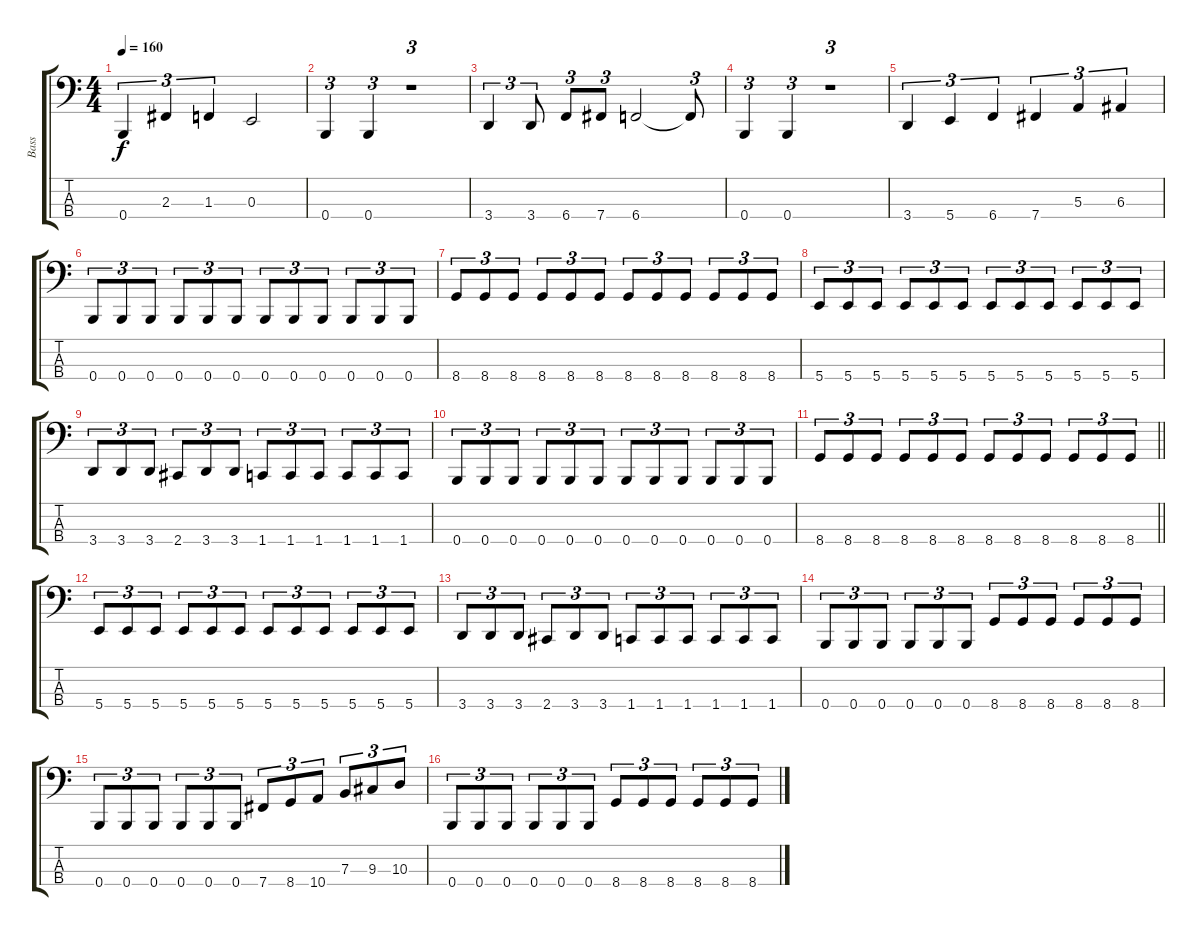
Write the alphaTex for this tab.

\track ("Bass" "Bass") {instrument electricbasspick}
\staff {score tabs}
\tuning (D2 A1 E1 B0) {hide}
\ts (4 4)
\tempo 160
\clef f4
\ks c
0.4.4{tu (3 2) dy f} 2.3.4{tu (3 2)} 1.3.4{tu (3 2)} 0.3.2 |
0.4.4{tu (3 2)} 0.4.4{tu (3 2)} r.1{tu (3 2)} |
3.4.4{tu (3 2)} 3.4.8{tu (3 2)} 6.4.8{tu (3 2)} 7.4.8{tu (3 2)} 6.4.2 6.4{t}.8{tu (3 2)} |
0.4.4{tu (3 2)} 0.4.4{tu (3 2)} r.1{tu (3 2)} |
3.4.4{tu (3 2)} 5.4.4{tu (3 2)} 6.4.4{tu (3 2)} 7.4.4{tu (3 2)} 5.3.4{tu (3 2)} 6.3.4{tu (3 2)} |
0.4.8{tu (3 2)} 0.4.8{tu (3 2)} 0.4.8{tu (3 2)} 0.4.8{tu (3 2)} 0.4.8{tu (3 2)} 0.4.8{tu (3 2)} 0.4.8{tu (3 2)} 0.4.8{tu (3 2)} 0.4.8{tu (3 2)} 0.4.8{tu (3 2)} 0.4.8{tu (3 2)} 0.4.8{tu (3 2)} |
8.4.8{tu (3 2)} 8.4.8{tu (3 2)} 8.4.8{tu (3 2)} 8.4.8{tu (3 2)} 8.4.8{tu (3 2)} 8.4.8{tu (3 2)} 8.4.8{tu (3 2)} 8.4.8{tu (3 2)} 8.4.8{tu (3 2)} 8.4.8{tu (3 2)} 8.4.8{tu (3 2)} 8.4.8{tu (3 2)} |
5.4.8{tu (3 2)} 5.4.8{tu (3 2)} 5.4.8{tu (3 2)} 5.4.8{tu (3 2)} 5.4.8{tu (3 2)} 5.4.8{tu (3 2)} 5.4.8{tu (3 2)} 5.4.8{tu (3 2)} 5.4.8{tu (3 2)} 5.4.8{tu (3 2)} 5.4.8{tu (3 2)} 5.4.8{tu (3 2)} |
3.4.8{tu (3 2)} 3.4.8{tu (3 2)} 3.4.8{tu (3 2)} 2.4.8{tu (3 2)} 3.4.8{tu (3 2)} 3.4.8{tu (3 2)} 1.4.8{tu (3 2)} 1.4.8{tu (3 2)} 1.4.8{tu (3 2)} 1.4.8{tu (3 2)} 1.4.8{tu (3 2)} 1.4.8{tu (3 2)} |
0.4.8{tu (3 2)} 0.4.8{tu (3 2)} 0.4.8{tu (3 2)} 0.4.8{tu (3 2)} 0.4.8{tu (3 2)} 0.4.8{tu (3 2)} 0.4.8{tu (3 2)} 0.4.8{tu (3 2)} 0.4.8{tu (3 2)} 0.4.8{tu (3 2)} 0.4.8{tu (3 2)} 0.4.8{tu (3 2)} |
\barLineRight lightlight
8.4.8{tu (3 2)} 8.4.8{tu (3 2)} 8.4.8{tu (3 2)} 8.4.8{tu (3 2)} 8.4.8{tu (3 2)} 8.4.8{tu (3 2)} 8.4.8{tu (3 2)} 8.4.8{tu (3 2)} 8.4.8{tu (3 2)} 8.4.8{tu (3 2)} 8.4.8{tu (3 2)} 8.4.8{tu (3 2)} |
5.4.8{tu (3 2)} 5.4.8{tu (3 2)} 5.4.8{tu (3 2)} 5.4.8{tu (3 2)} 5.4.8{tu (3 2)} 5.4.8{tu (3 2)} 5.4.8{tu (3 2)} 5.4.8{tu (3 2)} 5.4.8{tu (3 2)} 5.4.8{tu (3 2)} 5.4.8{tu (3 2)} 5.4.8{tu (3 2)} |
3.4.8{tu (3 2)} 3.4.8{tu (3 2)} 3.4.8{tu (3 2)} 2.4.8{tu (3 2)} 3.4.8{tu (3 2)} 3.4.8{tu (3 2)} 1.4.8{tu (3 2)} 1.4.8{tu (3 2)} 1.4.8{tu (3 2)} 1.4.8{tu (3 2)} 1.4.8{tu (3 2)} 1.4.8{tu (3 2)} |
0.4.8{tu (3 2)} 0.4.8{tu (3 2)} 0.4.8{tu (3 2)} 0.4.8{tu (3 2)} 0.4.8{tu (3 2)} 0.4.8{tu (3 2)} 8.4.8{tu (3 2)} 8.4.8{tu (3 2)} 8.4.8{tu (3 2)} 8.4.8{tu (3 2)} 8.4.8{tu (3 2)} 8.4.8{tu (3 2)} |
0.4.8{tu (3 2)} 0.4.8{tu (3 2)} 0.4.8{tu (3 2)} 0.4.8{tu (3 2)} 0.4.8{tu (3 2)} 0.4.8{tu (3 2)} 7.4.8{tu (3 2)} 8.4.8{tu (3 2)} 10.4.8{tu (3 2)} 7.3.8{tu (3 2)} 9.3.8{tu (3 2)} 10.3.8{tu (3 2)} |
0.4.8{tu (3 2)} 0.4.8{tu (3 2)} 0.4.8{tu (3 2)} 0.4.8{tu (3 2)} 0.4.8{tu (3 2)} 0.4.8{tu (3 2)} 8.4.8{tu (3 2)} 8.4.8{tu (3 2)} 8.4.8{tu (3 2)} 8.4.8{tu (3 2)} 8.4.8{tu (3 2)} 8.4.8{tu (3 2)}
